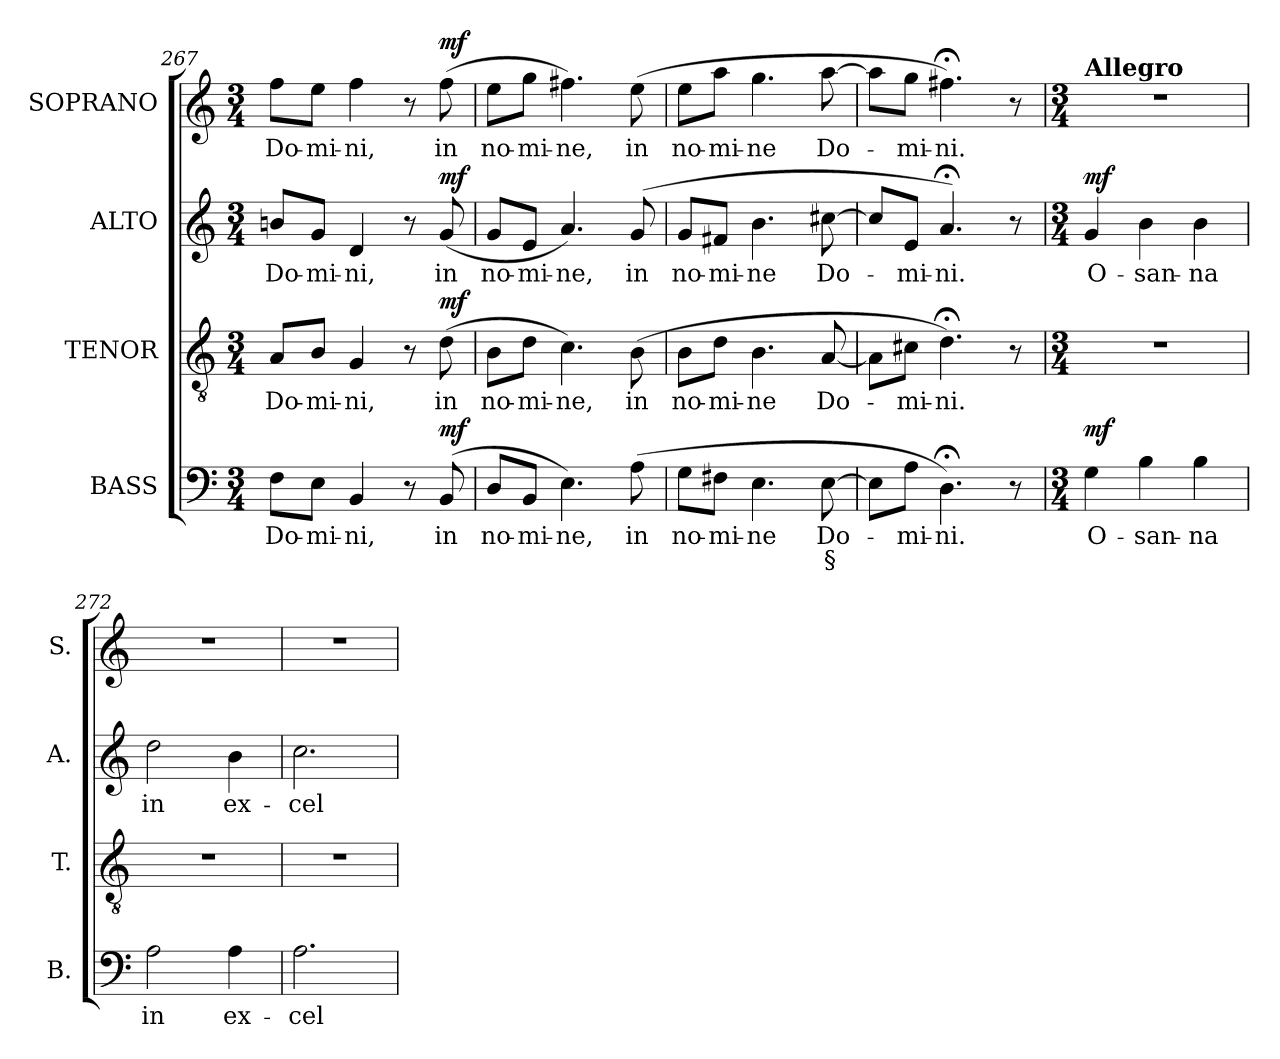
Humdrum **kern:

**kern	**text	**text	**dynam	**kern	**text	**dynam	**kern	**text	**dynam	**kern	**text	**dynam
*part4	*part4	*part4	*part4	*part3	*part3	*part3	*part2	*part2	*part2	*part1	*part1	*part1
*staff4	*staff4	*staff4	*staff4	*staff3	*staff3	*staff3	*staff2	*staff2	*staff2	*staff1	*staff1	*staff1
*I"BASS	*	*	*	*I"TENOR	*	*	*I"ALTO	*	*	*I"SOPRANO	*	*
*I'B.	*	*	*	*I'T.	*	*	*I'A.	*	*	*I'S.	*	*
!!LO:PB:g=z
*clefF4	*	*	*	*clefGv2	*	*	*clefG2	*	*	*clefG2	*	*
*	*	*	*	*ITrd7c12	*	*	*	*	*	*	*	*
*k[]	*	*	*	*k[]	*	*	*k[]	*	*	*k[]	*	*
*C:	*	*	*	*C:	*	*	*C:	*	*	*C:	*	*
*M3/4	*	*	*	*M3/4	*	*	*M3/4	*	*	*M3/4	*	*
=267	=267	=267	=267	=267	=267	=267	=267	=267	=267	=267	=267	=267
!	!LO:LY:b:color=#000000	!	!	!	!	!	!	!	!	!	!	!
!	!	!	!	!	!LO:LY:b:color=#000000	!	!	!	!	!	!	!
!	!	!	!	!	!	!	!	!LO:LY:b:color=#000000	!	!	!	!
!	!	!	!	!	!	!	!	!	!	!	!LO:LY:b:color=#000000	!
8Fi\L	Do-	.	.	8AAi/L	Do-	.	8bni/L	Do-	.	8ffi\L	Do-	.
!	!LO:LY:b:color=#000000	!	!	!	!	!	!	!	!	!	!	!
!	!	!	!	!	!LO:LY:b:color=#000000	!	!	!	!	!	!	!
!	!	!	!	!	!	!	!	!LO:LY:b:color=#000000	!	!	!	!
!	!	!	!	!	!	!	!	!	!	!	!LO:LY:b:color=#000000	!
8Ei\J	-mi-	.	.	8BBi/J	-mi-	.	8gi/J	-mi-	.	8eei\J	-mi-	.
!	!LO:LY:b:color=#000000	!	!	!	!	!	!	!	!	!	!	!
!	!	!	!	!	!LO:LY:b:color=#000000	!	!	!	!	!	!	!
!	!	!	!	!	!	!	!	!LO:LY:b:color=#000000	!	!	!	!
!	!	!	!	!	!	!	!	!	!	!	!LO:LY:b:color=#000000	!
4BBi/	-ni,	.	.	4GGi/	-ni,	.	4di/	-ni,	.	4ffi\	-ni,	.
8r	.	.	.	8r	.	.	8r	.	.	8r	.	.
!	!LO:LY:b:color=#000000	!	!	!	!	!	!	!	!	!	!	!
!	!	!	!	!	!LO:LY:b:color=#000000	!	!	!	!	!	!	!
!	!	!	!	!	!	!	!	!LO:LY:b:color=#000000	!	!	!	!
!	!	!	!	!	!	!	!	!	!	!	!LO:LY:b:color=#000000	!
(8BBi/	in	.	mf	(8Di\	in	mf	(8gi/	in	mf	(8ffi\	in	mf
=268	=268	=268	=268	=268	=268	=268	=268	=268	=268	=268	=268	=268
!	!LO:LY:b:color=#000000	!	!	!	!	!	!	!	!	!	!	!
!	!	!	!	!	!LO:LY:b:color=#000000	!	!	!	!	!	!	!
!	!	!	!	!	!	!	!	!LO:LY:b:color=#000000	!	!	!	!
!	!	!	!	!	!	!	!	!	!	!	!LO:LY:b:color=#000000	!
8Di/L	no-	.	.	8BBi\L	no-	.	8gi/L	no-	.	8eei\L	no-	.
!	!LO:LY:b:color=#000000	!	!	!	!	!	!	!	!	!	!	!
!	!	!	!	!	!LO:LY:b:color=#000000	!	!	!	!	!	!	!
!	!	!	!	!	!	!	!	!LO:LY:b:color=#000000	!	!	!	!
!	!	!	!	!	!	!	!	!	!	!	!LO:LY:b:color=#000000	!
8BBi/J	-mi-	.	.	8Di\J	-mi-	.	8ei/J	-mi-	.	8ggi\J	-mi-	.
!	!LO:LY:b:color=#000000	!	!	!	!	!	!	!	!	!	!	!
!	!	!	!	!	!LO:LY:b:color=#000000	!	!	!	!	!	!	!
!	!	!	!	!	!	!	!	!LO:LY:b:color=#000000	!	!	!	!
!	!	!	!	!	!	!	!	!	!	!	!LO:LY:b:color=#000000	!
4.Ei\)	-ne,	.	.	4.Ci\)	-ne,	.	4.ai/)	-ne,	.	4.ff#Xi\)	-ne,	.
!	!LO:LY:b:color=#000000	!	!	!	!	!	!	!	!	!	!	!
!	!	!	!	!	!LO:LY:b:color=#000000	!	!	!	!	!	!	!
!	!	!	!	!	!	!	!	!LO:LY:b:color=#000000	!	!	!	!
!	!	!	!	!	!	!	!	!	!	!	!LO:LY:b:color=#000000	!
(8Ai\	in	.	.	(8BBi\	in	.	(8gi/	in	.	(8eei\	in	.
=269	=269	=269	=269	=269	=269	=269	=269	=269	=269	=269	=269	=269
!	!LO:LY:b:color=#000000	!	!	!	!	!	!	!	!	!	!	!
!	!	!	!	!	!LO:LY:b:color=#000000	!	!	!	!	!	!	!
!	!	!	!	!	!	!	!	!LO:LY:b:color=#000000	!	!	!	!
!	!	!	!	!	!	!	!	!	!	!	!LO:LY:b:color=#000000	!
8Gi\L	no-	.	.	8BBi\L	no-	.	8gi/L	no-	.	8eei\L	no-	.
!	!LO:LY:b:color=#000000	!	!	!	!	!	!	!	!	!	!	!
!	!	!	!	!	!LO:LY:b:color=#000000	!	!	!	!	!	!	!
!	!	!	!	!	!	!	!	!LO:LY:b:color=#000000	!	!	!	!
!	!	!	!	!	!	!	!	!	!	!	!LO:LY:b:color=#000000	!
8F#Xi\J	-mi-	.	.	8Di\J	-mi-	.	8f#Xi/J	-mi-	.	8aai\J	-mi-	.
!	!LO:LY:b:color=#000000	!	!	!	!	!	!	!	!	!	!	!
!	!	!	!	!	!LO:LY:b:color=#000000	!	!	!	!	!	!	!
!	!	!	!	!	!	!	!	!LO:LY:b:color=#000000	!	!	!	!
!	!	!	!	!	!	!	!	!	!	!	!LO:LY:b:color=#000000	!
4.Ei\	-ne	.	.	4.BBi\	-ne	.	4.bi\	-ne	.	4.ggi\	-ne	.
!	!LO:LY:b:color=#000000	!LO:LY:b:color=#000000	!	!	!	!	!	!	!	!	!	!
!	!	!	!	!	!LO:LY:b:color=#000000	!	!	!	!	!	!	!
!	!	!	!	!	!	!	!	!LO:LY:b:color=#000000	!	!	!	!
!	!	!	!	!	!	!	!	!	!	!	!LO:LY:b:color=#000000	!
[>8Ei\	Do-	-§	.	[<8AAi/	Do-	.	[>8cc#Xi\	Do-	.	[>8aai\	Do-	.
=270	=270	=270	=270	=270	=270	=270	=270	=270	=270	=270	=270	=270
8Ei\L]	.	.	.	8AAi\L]	.	.	8cc#i/L]	.	.	8aai\L]	.	.
!	!LO:LY:b:color=#000000	!	!	!	!	!	!	!	!	!	!	!
!	!	!	!	!	!LO:LY:b:color=#000000	!	!	!	!	!	!	!
!	!	!	!	!	!	!	!	!LO:LY:b:color=#000000	!	!	!	!
!	!	!	!	!	!	!	!	!	!	!	!LO:LY:b:color=#000000	!
8Ai\J	mi-	.	.	8C#Xi\J	-mi-	.	8ei/J	-mi-	.	8ggi\J	-mi-	.
!	!LO:LY:b:color=#000000	!	!	!	!	!	!	!	!	!	!	!
!	!	!	!	!	!LO:LY:b:color=#000000	!	!	!	!	!	!	!
!	!	!	!	!	!	!	!	!LO:LY:b:color=#000000	!	!	!	!
!	!	!	!	!	!	!	!	!	!	!	!LO:LY:b:color=#000000	!
4.D;i\)	-ni.	.	.	4.D;i\)	-ni.	.	4.a;i/)	-ni.	.	4.ff#X;i\)	-ni.	.
8r	.	.	.	8r	.	.	8r	.	.	8r	.	.
!!LO:LB:g=z
=271	=271	=271	=271	=271	=271	=271	=271	=271	=271	=271	=271	=271
*M3/4	*	*	*	*M3/4	*	*	*M3/4	*	*	*M3/4	*	*
!	!LO:LY:b:color=#000000	!	!	!LO:N:vis=1	!	!	!	!	!	!	!	!
*	*	*	*	*	*	*	*	*	*	*MM120	*	*
!	!	!	!	!	!	!	!	!	!	!LO:TX:a:B:t=Allegro	!	!
!	!	!	!	!	!	!	!	!LO:LY:b:color=#000000	!	!LO:N:vis=1	!	!
4Gi\	O-	.	mf	2.r	.	.	4gi/	O-	mf	2.r	.	.
!	!LO:LY:b:color=#000000	!	!	!	!	!	!	!	!	!	!	!
!	!	!	!	!	!	!	!	!LO:LY:b:color=#000000	!	!	!	!
4Bi\	-san-	.	.	.	.	.	4bi\	-san-	.	.	.	.
!	!LO:LY:b:color=#000000	!	!	!	!	!	!	!	!	!	!	!
!	!	!	!	!	!	!	!	!LO:LY:b:color=#000000	!	!	!	!
4Bi\	-na	.	.	.	.	.	4bi\	-na	.	.	.	.
=272	=272	=272	=272	=272	=272	=272	=272	=272	=272	=272	=272	=272
!	!LO:LY:b:color=#000000	!	!	!LO:N:vis=1	!	!	!	!	!	!	!	!
!	!	!	!	!	!	!	!	!LO:LY:b:color=#000000	!	!LO:N:vis=1	!	!
2Ai\	in	.	.	2.r	.	.	2ddi\	in	.	2.r	.	.
!	!LO:LY:b:color=#000000	!	!	!	!	!	!	!	!	!	!	!
!	!	!	!	!	!	!	!	!LO:LY:b:color=#000000	!	!	!	!
4Ai\	ex-	.	.	.	.	.	4bi\	ex-	.	.	.	.
=273	=273	=273	=273	=273	=273	=273	=273	=273	=273	=273	=273	=273
!	!LO:LY:b:color=#000000	!	!	!LO:N:vis=1	!	!	!	!	!	!	!	!
!	!	!	!	!	!	!	!	!LO:LY:b:color=#000000	!	!LO:N:vis=1	!	!
2.Ai\	-cel-	.	.	2.r	.	.	2.cci\	-cel-	.	2.r	.	.
=	=	=	=	=	=	=	=	=	=	=	=	=
*-	*-	*-	*-	*-	*-	*-	*-	*-	*-	*-	*-	*-
